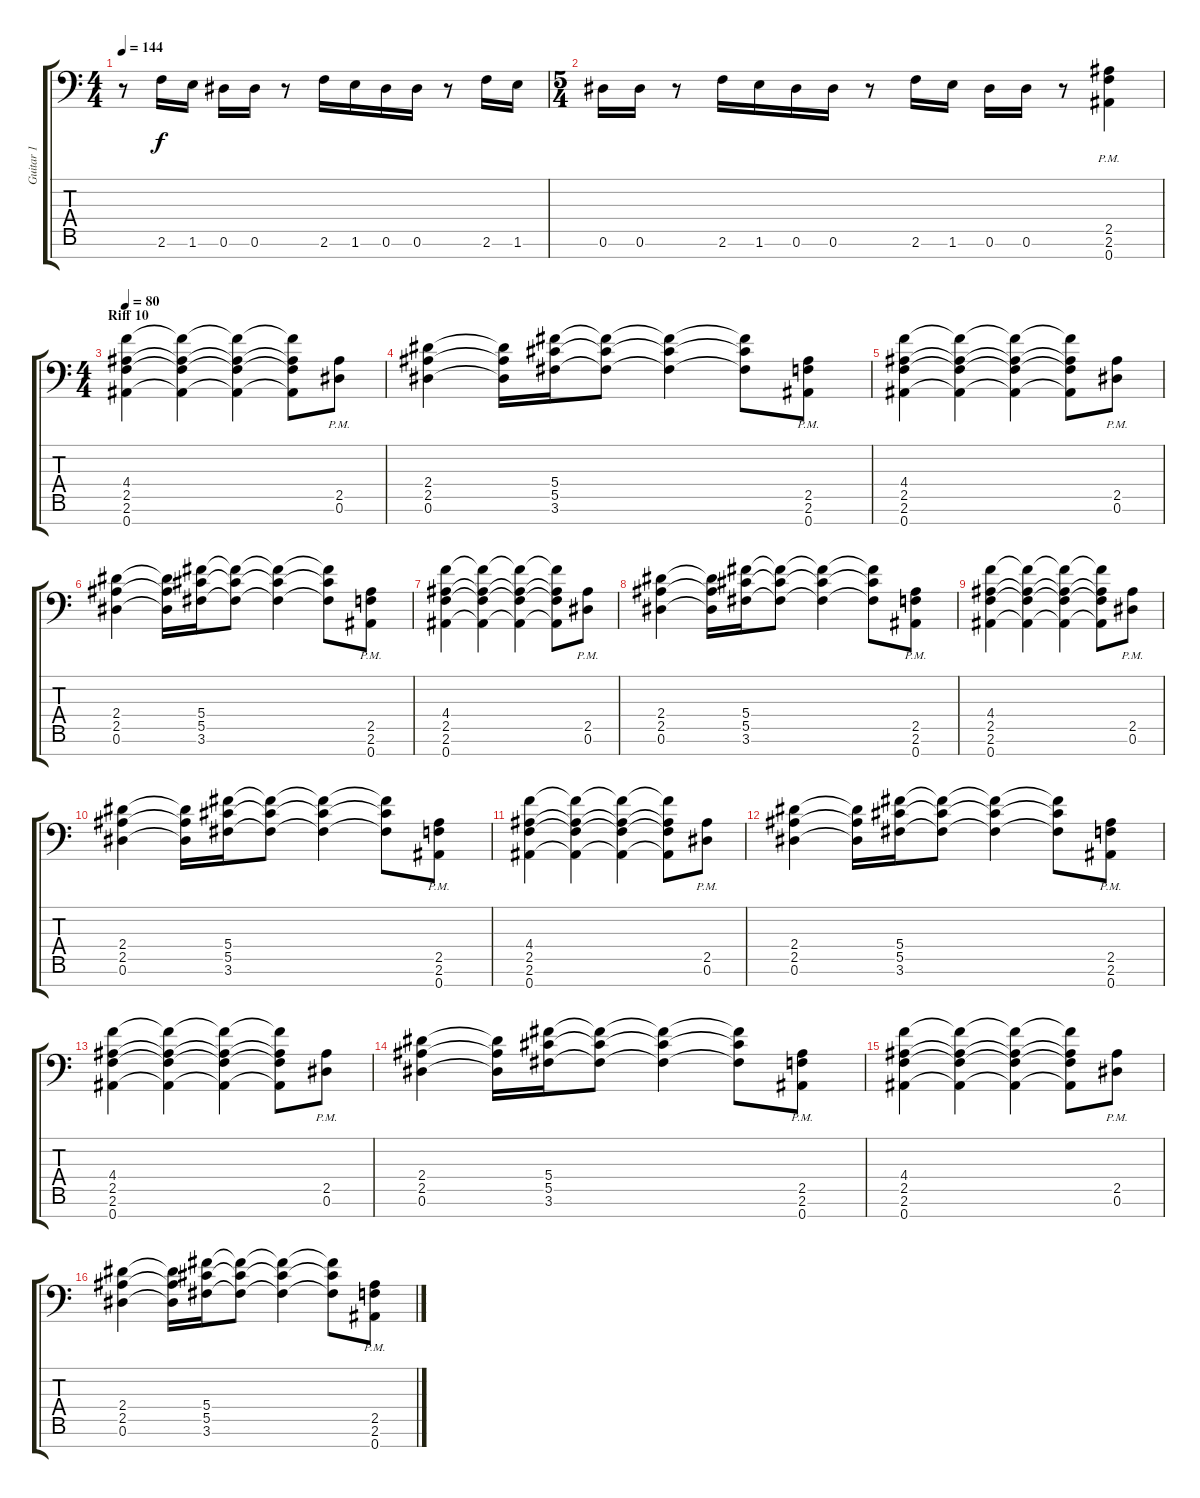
\track ("Guitar 1" "Guitar 1") {instrument distortionguitar}
\staff {score tabs}
\tuning (Eb4 Bb3 Gb3 Db3 Ab2 Eb2 Bb1) {hide}
\ts (4 4)
\tempo 144
\clef f4
\ks c
r.8{dy f} 2.6.16 1.6.16 0.6.16 0.6.16 r.8 2.6.16 1.6.16 0.6.16 0.6.16 r.8 2.6.16 1.6.16 |
\ts (5 4)
0.6.16 0.6.16 r.8 2.6.16 1.6.16 0.6.16 0.6.16 r.8 2.6.16 1.6.16 0.6.16 0.6.16 r.8 (2.5{pm} 2.6{pm} 0.7{pm}).4 |
\ts (4 4)
\section ("" "Riff 10")
\tempo 80
(4.4 2.5 2.6 0.7).4 (4.4{t} 2.5{t} 2.6{t} 0.7{t}).4 (4.4{t} 2.5{t} 2.6{t} 0.7{t}).4 (4.4{t} 2.5{t} 2.6{t} 0.7{t}).8 (2.5{pm} 0.6{pm}).8 |
(2.4 2.5 0.6).4 (2.4{t} 2.5{t} 0.6{t}).16 (5.4 5.5 3.6).16 (5.4{t} 5.5{t} 3.6{t}).8 (5.4{t} 5.5{t} 3.6{t}).4 (5.4{t} 5.5{t} 3.6{t}).8 (2.5{pm} 2.6{pm} 0.7{pm}).8 |
(4.4 2.5 2.6 0.7).4 (4.4{t} 2.5{t} 2.6{t} 0.7{t}).4 (4.4{t} 2.5{t} 2.6{t} 0.7{t}).4 (4.4{t} 2.5{t} 2.6{t} 0.7{t}).8 (2.5{pm} 0.6{pm}).8 |
(2.4 2.5 0.6).4 (2.4{t} 2.5{t} 0.6{t}).16 (5.4 5.5 3.6).16 (5.4{t} 5.5{t} 3.6{t}).8 (5.4{t} 5.5{t} 3.6{t}).4 (5.4{t} 5.5{t} 3.6{t}).8 (2.5{pm} 2.6{pm} 0.7{pm}).8 |
(4.4 2.5 2.6 0.7).4 (4.4{t} 2.5{t} 2.6{t} 0.7{t}).4 (4.4{t} 2.5{t} 2.6{t} 0.7{t}).4 (4.4{t} 2.5{t} 2.6{t} 0.7{t}).8 (2.5{pm} 0.6{pm}).8 |
(2.4 2.5 0.6).4{volume 14} (2.4{t} 2.5{t} 0.6{t}).16 (5.4 5.5 3.6).16 (5.4{t} 5.5{t} 3.6{t}).8 (5.4{t} 5.5{t} 3.6{t}).4 (5.4{t} 5.5{t} 3.6{t}).8 (2.5{pm} 2.6{pm} 0.7{pm}).8 |
(4.4 2.5 2.6 0.7).4 (4.4{t} 2.5{t} 2.6{t} 0.7{t}).4 (4.4{t} 2.5{t} 2.6{t} 0.7{t}).4 (4.4{t} 2.5{t} 2.6{t} 0.7{t}).8 (2.5{pm} 0.6{pm}).8 |
(2.4 2.5 0.6).4 (2.4{t} 2.5{t} 0.6{t}).16 (5.4 5.5 3.6).16 (5.4{t} 5.5{t} 3.6{t}).8 (5.4{t} 5.5{t} 3.6{t}).4 (5.4{t} 5.5{t} 3.6{t}).8 (2.5{pm} 2.6{pm} 0.7{pm}).8 |
(4.4 2.5 2.6 0.7).4{volume 12} (4.4{t} 2.5{t} 2.6{t} 0.7{t}).4 (4.4{t} 2.5{t} 2.6{t} 0.7{t}).4 (4.4{t} 2.5{t} 2.6{t} 0.7{t}).8 (2.5{pm} 0.6{pm}).8 |
(2.4 2.5 0.6).4 (2.4{t} 2.5{t} 0.6{t}).16 (5.4 5.5 3.6).16 (5.4{t} 5.5{t} 3.6{t}).8 (5.4{t} 5.5{t} 3.6{t}).4 (5.4{t} 5.5{t} 3.6{t}).8 (2.5{pm} 2.6{pm} 0.7{pm}).8 |
(4.4 2.5 2.6 0.7).4{volume 0} (4.4{t} 2.5{t} 2.6{t} 0.7{t}).4 (4.4{t} 2.5{t} 2.6{t} 0.7{t}).4 (4.4{t} 2.5{t} 2.6{t} 0.7{t}).8 (2.5{pm} 0.6{pm}).8 |
(2.4 2.5 0.6).4 (2.4{t} 2.5{t} 0.6{t}).16 (5.4 5.5 3.6).16 (5.4{t} 5.5{t} 3.6{t}).8 (5.4{t} 5.5{t} 3.6{t}).4 (5.4{t} 5.5{t} 3.6{t}).8 (2.5{pm} 2.6{pm} 0.7{pm}).8 |
(4.4 2.5 2.6 0.7).4 (4.4{t} 2.5{t} 2.6{t} 0.7{t}).4 (4.4{t} 2.5{t} 2.6{t} 0.7{t}).4 (4.4{t} 2.5{t} 2.6{t} 0.7{t}).8 (2.5{pm} 0.6{pm}).8 |
(2.4 2.5 0.6).4 (2.4{t} 2.5{t} 0.6{t}).16 (5.4 5.5 3.6).16 (5.4{t} 5.5{t} 3.6{t}).8 (5.4{t} 5.5{t} 3.6{t}).4 (5.4{t} 5.5{t} 3.6{t}).8 (2.5{pm} 2.6{pm} 0.7{pm}).8
